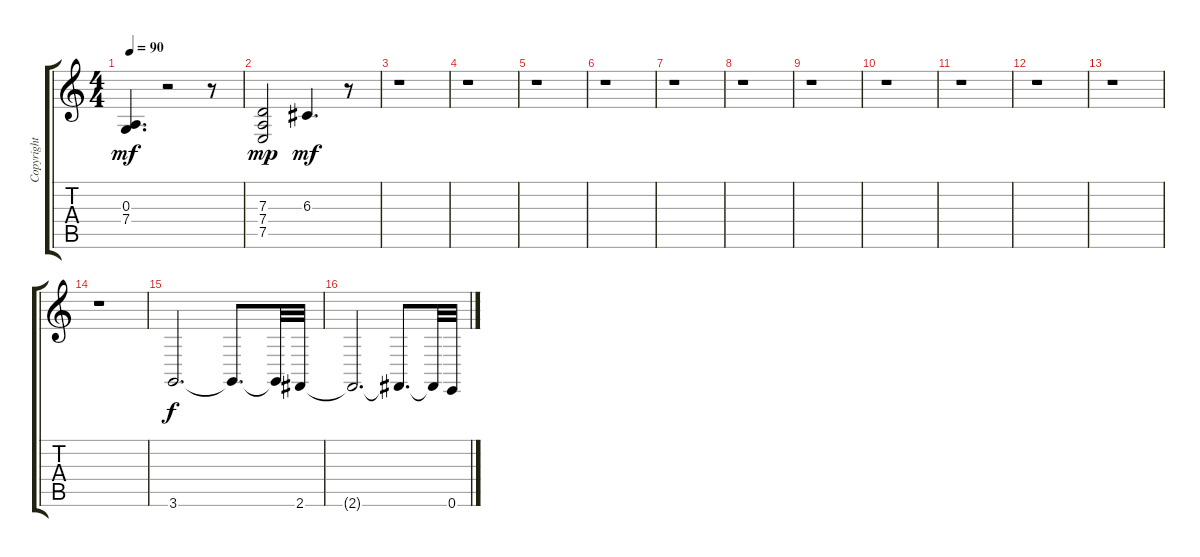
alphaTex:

\track ("Copyright © by WWST" "Copyright ") {instrument stringensemble1}
\staff {score tabs}
\tuning (E4 B3 G3 D3 A2 E2) {hide}
\ts (4 4)
\tempo 90
\clef g2
\ks c
(0.3 7.4).4{d dy mf} r.2 r.8 |
(7.3 7.4 7.5).2{dy mp} 6.3.4{d dy mf} r.8 |
r.1 |
r.1 |
r.1 |
r.1 |
r.1 |
r.1 |
r.1 |
r.1 |
r.1 |
r.1 |
r.1 |
r.1 |
3.6.2{d dy f} 3.6{t}.8{d} 3.6{t}.32 2.6.32 |
2.6{t}.2{d} 2.6{t}.8{d} 2.6{t}.32 0.6.32
